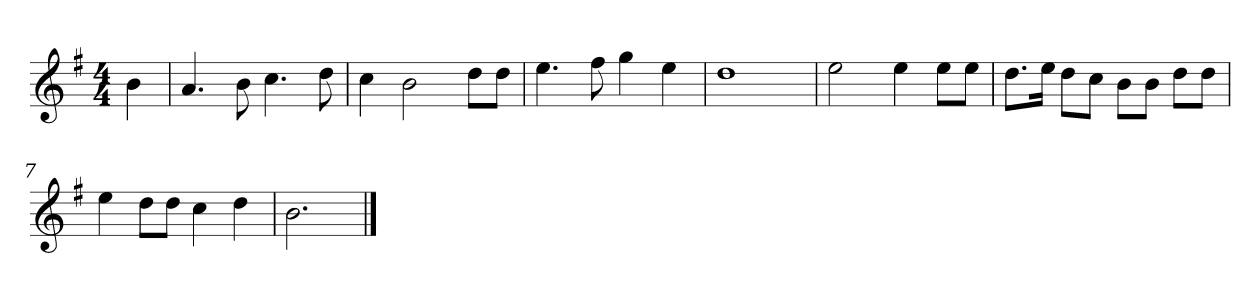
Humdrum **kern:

**kern
*part1
*staff1
*k[f#]
*M4/4
*MM120
=
4b
=1
4.a
8b
4.cc
8dd
=2
4cc
2b
8ddL
8ddJ
=3
4.ee
8ff#
4gg
4ee
=4
1dd
=5
2ee
4ee
8eeL
8eeJ
=6
8.ddL
16eeJk
8ddL
8ccJ
8bL
8bJ
8ddL
8ddJ
=7
4ee
8ddL
8ddJ
4cc
4dd
=8
2.b
==
*-
